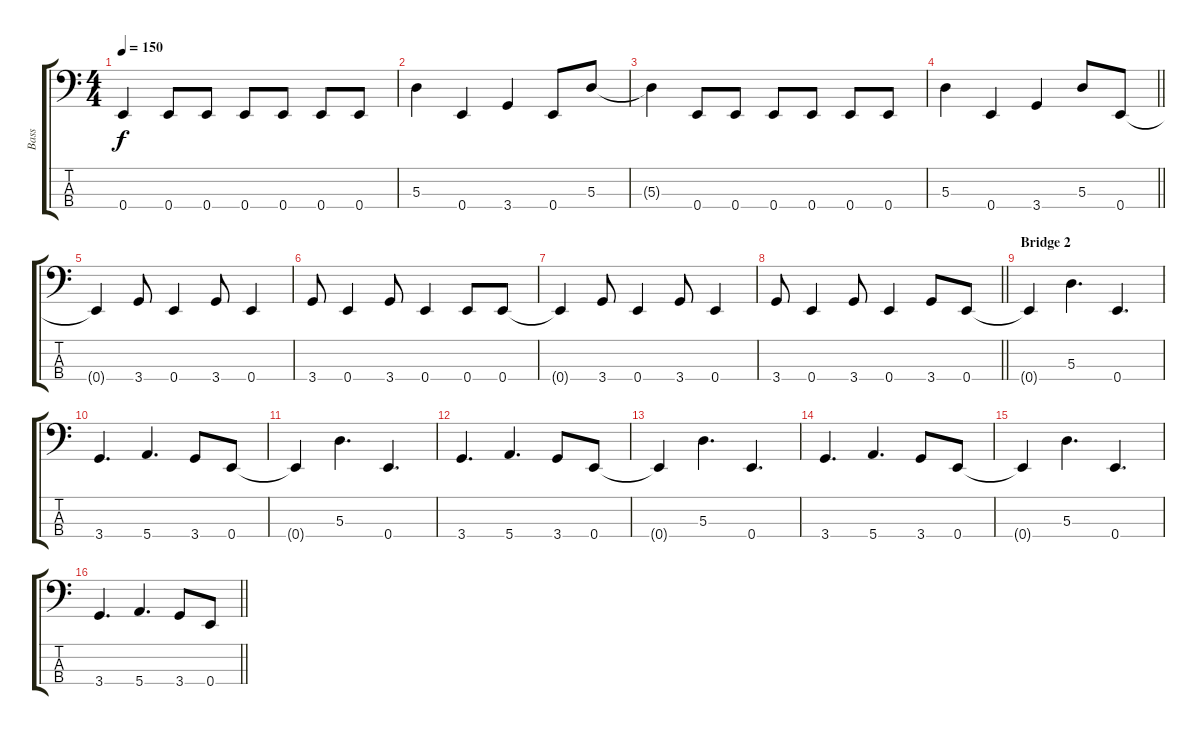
\track ("Bass" "Bass") {instrument electricbassfinger}
\staff {score tabs}
\tuning (G2 D2 A1 E1) {hide}
\ts (4 4)
\tempo 150
\clef f4
\ks c
0.4{t}.4{dy f} 0.4.8 0.4.8 0.4.8 0.4.8 0.4.8 0.4.8 |
5.3.4 0.4.4 3.4.4 0.4.8 5.3.8 |
5.3{t}.4 0.4.8 0.4.8 0.4.8 0.4.8 0.4.8 0.4.8 |
\barLineRight lightlight
5.3.4 0.4.4 3.4.4 5.3.8 0.4.8 |
\section ("" "")
0.4{t}.4 3.4.8 0.4.4 3.4.8 0.4.4 |
3.4.8 0.4.4 3.4.8 0.4.4 0.4.8 0.4.8 |
0.4{t}.4 3.4.8 0.4.4 3.4.8 0.4.4 |
\barLineRight lightlight
3.4.8 0.4.4 3.4.8 0.4.4 3.4.8 0.4.8 |
\section ("" "Bridge 2")
0.4{t}.4 5.3.4{d} 0.4.4{d} |
3.4.4{d} 5.4.4{d} 3.4.8 0.4.8 |
0.4{t}.4 5.3.4{d} 0.4.4{d} |
3.4.4{d} 5.4.4{d} 3.4.8 0.4.8 |
0.4{t}.4 5.3.4{d} 0.4.4{d} |
3.4.4{d} 5.4.4{d} 3.4.8 0.4.8 |
0.4{t}.4 5.3.4{d} 0.4.4{d} |
\barLineRight lightlight
3.4.4{d} 5.4.4{d} 3.4.8 0.4.8
